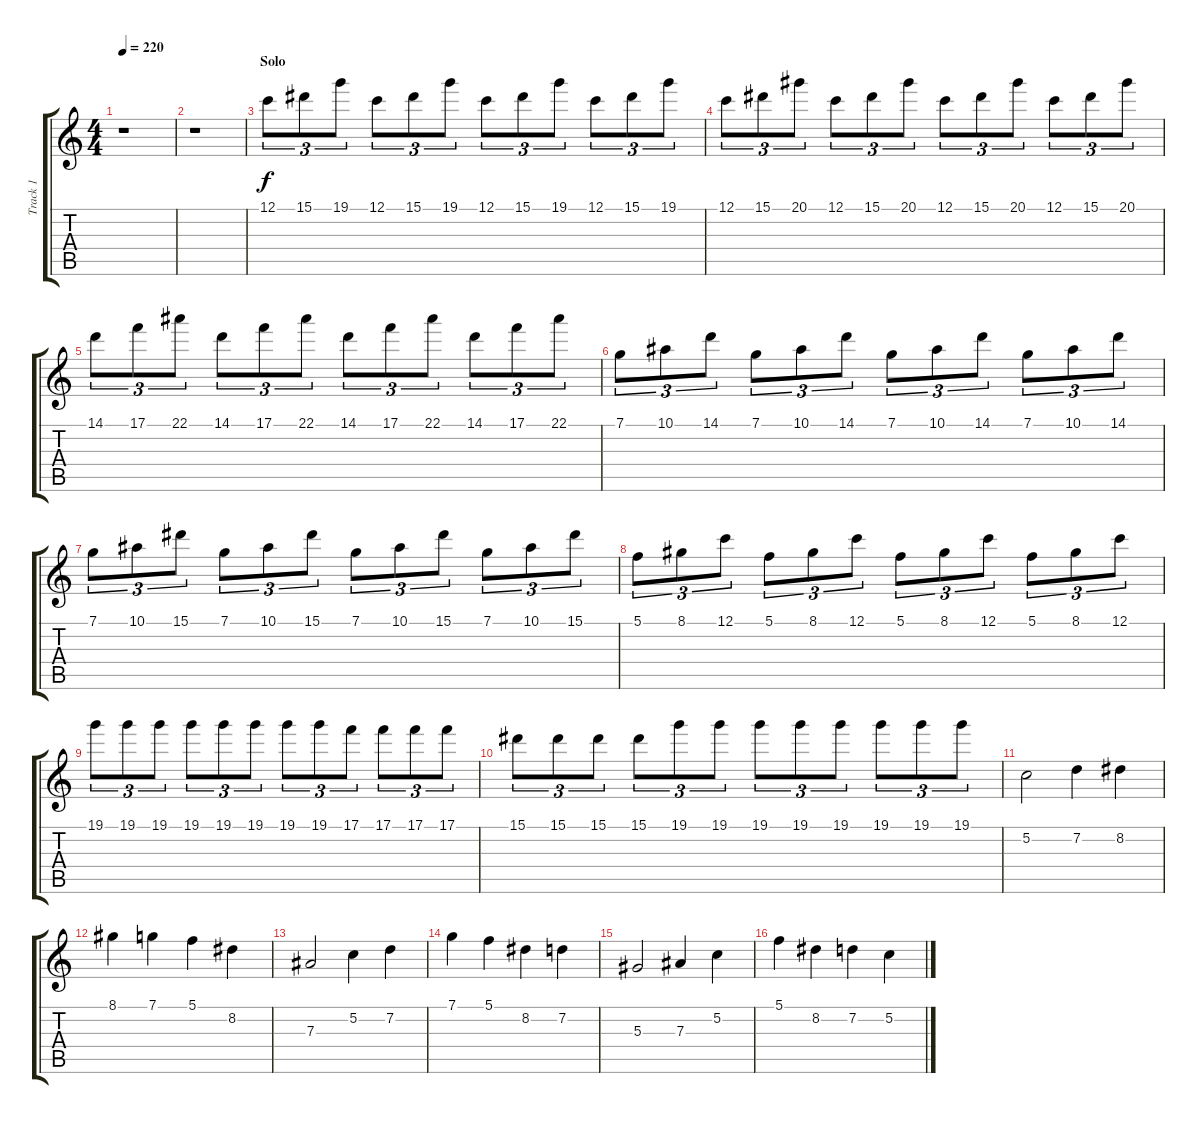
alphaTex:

\track ("Track 1" "Track 1") {instrument overdrivenguitar}
\staff {score tabs}
\tuning (C4 G3 Eb3 Bb2 F2 C2) {hide}
\ts (4 4)
\tempo 220
\clef g2
\ks c
r.1{dy f} |
r.1 |
\section ("" "Solo")
12.1.8{tu (3 2)} 15.1.8{tu (3 2)} 19.1.8{tu (3 2)} 12.1.8{tu (3 2)} 15.1.8{tu (3 2)} 19.1.8{tu (3 2)} 12.1.8{tu (3 2)} 15.1.8{tu (3 2)} 19.1.8{tu (3 2)} 12.1.8{tu (3 2)} 15.1.8{tu (3 2)} 19.1.8{tu (3 2)} |
12.1.8{tu (3 2)} 15.1.8{tu (3 2)} 20.1.8{tu (3 2)} 12.1.8{tu (3 2)} 15.1.8{tu (3 2)} 20.1.8{tu (3 2)} 12.1.8{tu (3 2)} 15.1.8{tu (3 2)} 20.1.8{tu (3 2)} 12.1.8{tu (3 2)} 15.1.8{tu (3 2)} 20.1.8{tu (3 2)} |
14.1.8{tu (3 2)} 17.1.8{tu (3 2)} 22.1.8{tu (3 2)} 14.1.8{tu (3 2)} 17.1.8{tu (3 2)} 22.1.8{tu (3 2)} 14.1.8{tu (3 2)} 17.1.8{tu (3 2)} 22.1.8{tu (3 2)} 14.1.8{tu (3 2)} 17.1.8{tu (3 2)} 22.1.8{tu (3 2)} |
7.1.8{tu (3 2)} 10.1.8{tu (3 2)} 14.1.8{tu (3 2)} 7.1.8{tu (3 2)} 10.1.8{tu (3 2)} 14.1.8{tu (3 2)} 7.1.8{tu (3 2)} 10.1.8{tu (3 2)} 14.1.8{tu (3 2)} 7.1.8{tu (3 2)} 10.1.8{tu (3 2)} 14.1.8{tu (3 2)} |
7.1.8{tu (3 2)} 10.1.8{tu (3 2)} 15.1.8{tu (3 2)} 7.1.8{tu (3 2)} 10.1.8{tu (3 2)} 15.1.8{tu (3 2)} 7.1.8{tu (3 2)} 10.1.8{tu (3 2)} 15.1.8{tu (3 2)} 7.1.8{tu (3 2)} 10.1.8{tu (3 2)} 15.1.8{tu (3 2)} |
5.1.8{tu (3 2)} 8.1.8{tu (3 2)} 12.1.8{tu (3 2)} 5.1.8{tu (3 2)} 8.1.8{tu (3 2)} 12.1.8{tu (3 2)} 5.1.8{tu (3 2)} 8.1.8{tu (3 2)} 12.1.8{tu (3 2)} 5.1.8{tu (3 2)} 8.1.8{tu (3 2)} 12.1.8{tu (3 2)} |
19.1.8{tu (3 2)} 19.1.8{tu (3 2)} 19.1.8{tu (3 2)} 19.1.8{tu (3 2)} 19.1.8{tu (3 2)} 19.1.8{tu (3 2)} 19.1.8{tu (3 2)} 19.1.8{tu (3 2)} 17.1.8{tu (3 2)} 17.1.8{tu (3 2)} 17.1.8{tu (3 2)} 17.1.8{tu (3 2)} |
15.1.8{tu (3 2)} 15.1.8{tu (3 2)} 15.1.8{tu (3 2)} 15.1.8{tu (3 2)} 19.1.8{tu (3 2)} 19.1.8{tu (3 2)} 19.1.8{tu (3 2)} 19.1.8{tu (3 2)} 19.1.8{tu (3 2)} 19.1.8{tu (3 2)} 19.1.8{tu (3 2)} 19.1.8{tu (3 2)} |
5.2.2 7.2.4 8.2.4 |
8.1.4 7.1.4 5.1.4 8.2.4 |
7.3.2 5.2.4 7.2.4 |
7.1.4 5.1.4 8.2.4 7.2.4 |
5.3.2 7.3.4 5.2.4 |
5.1.4 8.2.4 7.2.4 5.2.4
